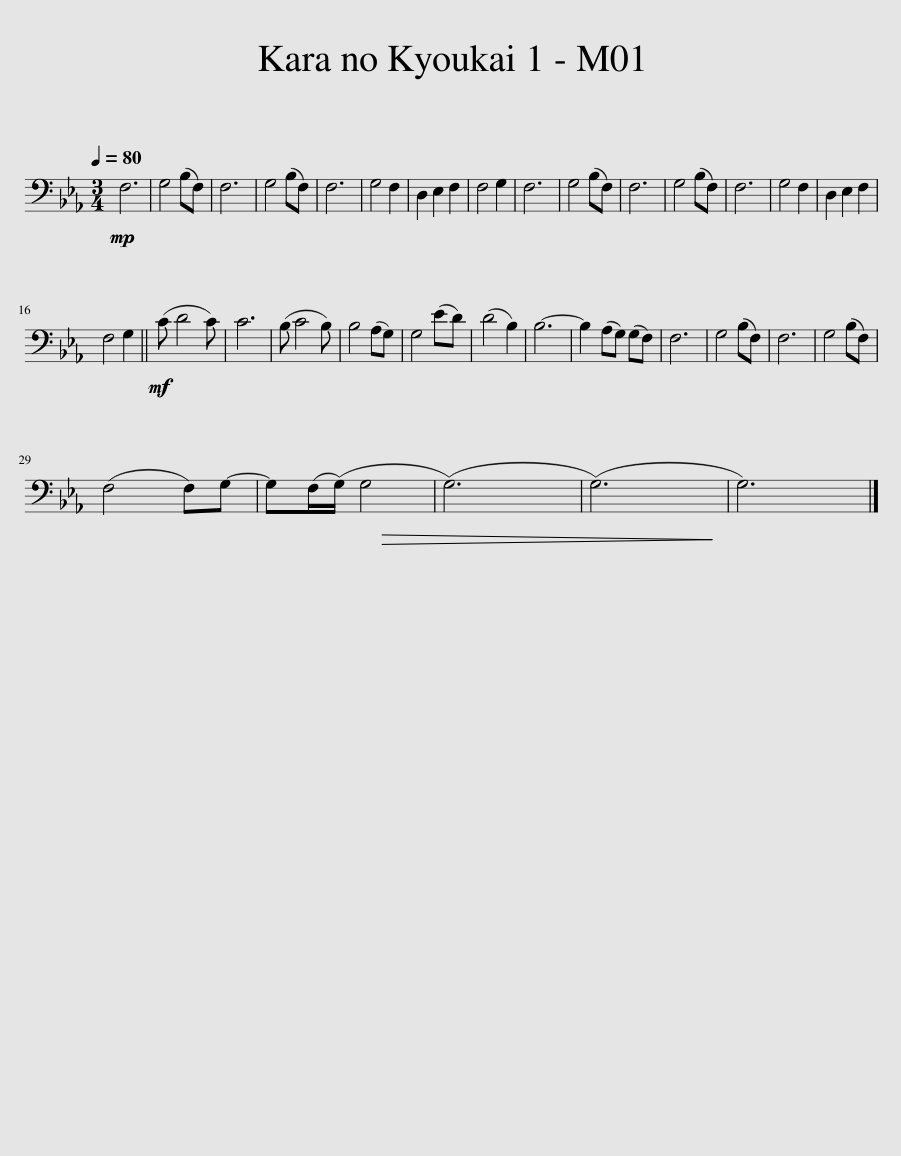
X:1
L:1/8
Q:1/4=80
M:3/4
I:linebreak $
K:Eb
V:1 bass
V:1
!mp! F,6 | G,4 (B,F,) | F,6 | G,4 (B,F,) | F,6 | %5
 G,4 F,2 | D,2 E,2 F,2 | F,4 G,2 | F,6 | G,4 (B,F,) | %10
 F,6 | G,4 (B,F,) | F,6 | G,4 F,2 | D,2 E,2 F,2 |$ %15
 F,4 G,2 ||!mf! (C D4) C | C6 | (B, C4 B,) | B,4 (A,G,) | %20
 G,4 (ED) | (D4 B,2) | B,6- | B,2 (A,G,) (G,F,) | F,6 | %25
 G,4 (B,F,) | F,6 | G,4 (B,F,) |$ (F,4 F,)G,- | G,(F,/(G,/) G,4 | %30
!>(! (G,6)!>)! | (G,6) | G,6) |] %33
